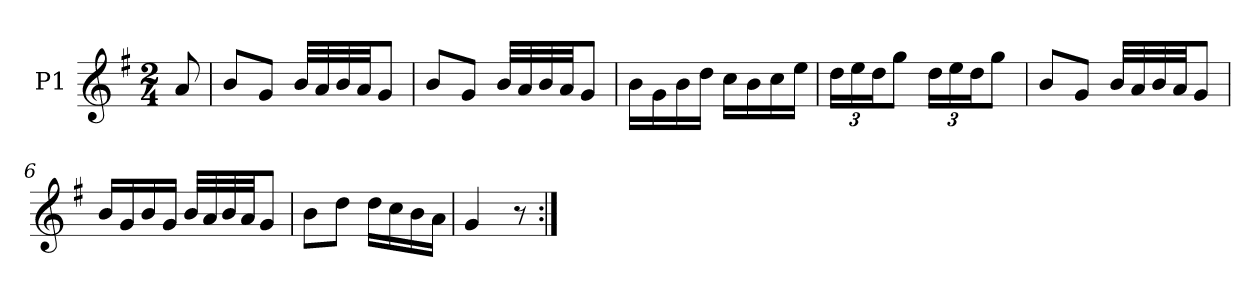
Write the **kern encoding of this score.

**kern
*part1
*staff1
*I"P1
*clefG2
*k[f#]
*G:
*M2/4
=
8a
=1
8bL
8gJ
32bLLL
32a
32b
32aJJ
8gJ
=2
8bL
8gJ
32bLLL
32a
32b
32aJJ
8gJ
=3
16bLL
16g
16b
16ddJJ
16ccLL
16b
16cc
16eeJJ
=4
24ddLL
24ee
24ddJ
8ggJ
24ddLL
24ee
24ddJ
8ggJ
=5
8bL
8gJ
32bLLL
32a
32b
32aJJ
8gJ
=6
16bLL
16g
16b
16gJJ
32bLLL
32a
32b
32aJJ
8gJ
=7
8bL
8ddJ
16ddLL
16cc
16b
16aJJ
=
4g
8r
=:|!
*-
